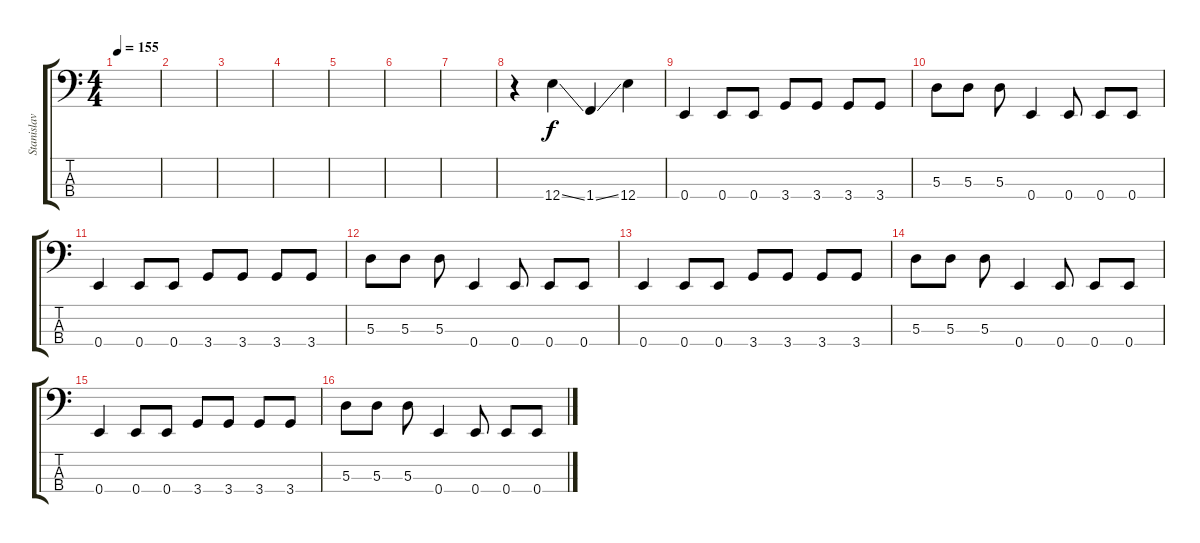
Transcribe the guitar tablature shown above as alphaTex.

\track ("Stanislav" "Stanislav") {instrument acousticguitarnylon}
\staff {score tabs}
\tuning (G2 D2 A1 E1) {hide}
\ts (4 4)
\tempo 155
\clef f4
\ks c
|
|
|
|
|
|
|
r.4 12.4{ss}.4 1.4{ss}.4 12.4.4 |
0.4.4 0.4.8 0.4.8 3.4.8 3.4.8 3.4.8 3.4.8 |
5.3.8 5.3.8 5.3.8 0.4.4 0.4.8 0.4.8 0.4.8 |
0.4.4 0.4.8 0.4.8 3.4.8 3.4.8 3.4.8 3.4.8 |
5.3.8 5.3.8 5.3.8 0.4.4 0.4.8 0.4.8 0.4.8 |
0.4.4 0.4.8 0.4.8 3.4.8 3.4.8 3.4.8 3.4.8 |
5.3.8 5.3.8 5.3.8 0.4.4 0.4.8 0.4.8 0.4.8 |
0.4.4 0.4.8 0.4.8 3.4.8 3.4.8 3.4.8 3.4.8 |
5.3.8 5.3.8 5.3.8 0.4.4 0.4.8 0.4.8 0.4.8
